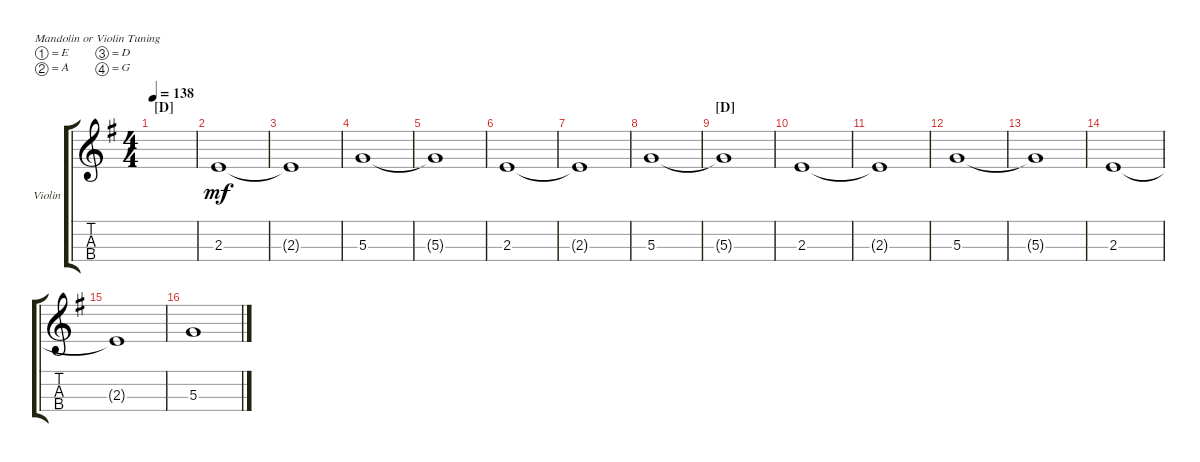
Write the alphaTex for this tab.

\defaultSystemsLayout 4
\bracketExtendMode groupsimilarinstruments
\firstSystemTrackNameOrientation horizontal
\otherSystemsTrackNameOrientation horizontal
\track ("Strings" "Violin") {instrument violin}
\staff {score tabs}
\tuning (E5 A4 D4 G3)
\ts (4 4)
\section ("D" "")
\tempo 138
\clef g2
\ks g
|
2.3.1{dy mf} |
2.3{t}.1 |
5.3.1 |
5.3{t}.1 |
2.3.1 |
2.3{t}.1 |
5.3.1 |
\section ("D" "")
5.3{t}.1 |
2.3.1 |
2.3{t}.1 |
5.3.1 |
5.3{t}.1 |
2.3.1 |
2.3{t}.1 |
5.3.1
